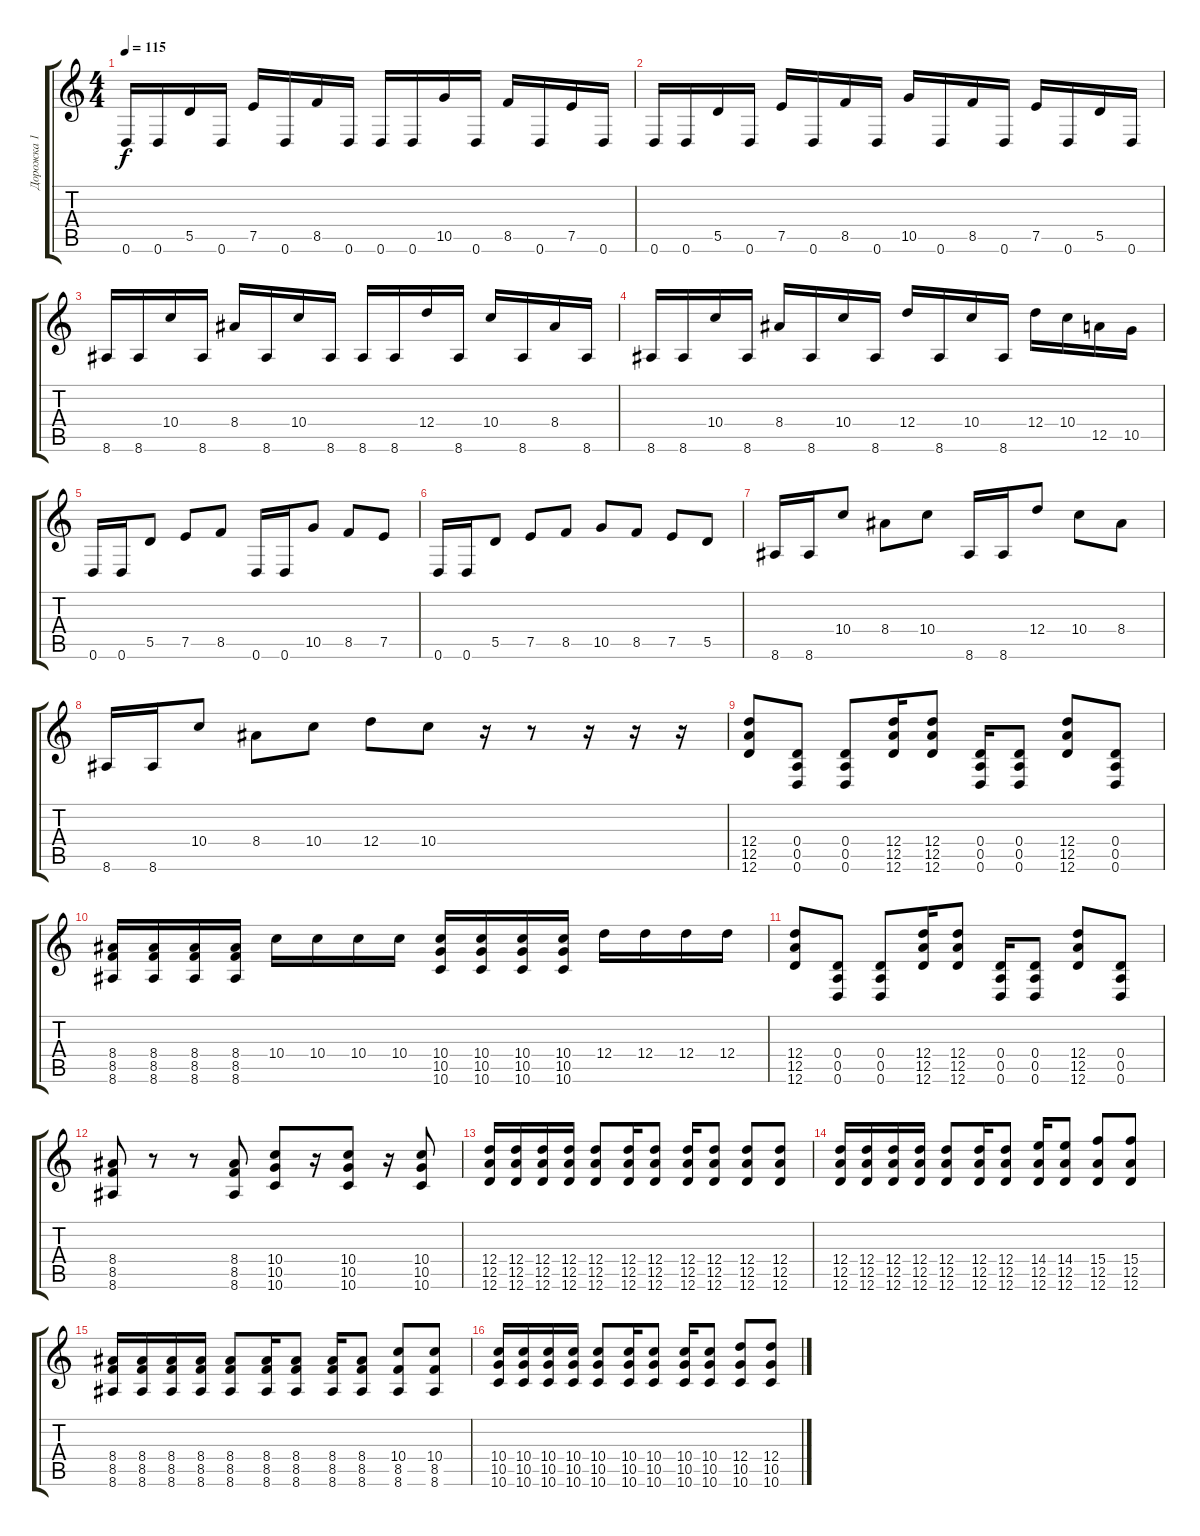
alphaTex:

\track ("Дорожка 1" "Дорожка 1") {instrument distortionguitar}
\staff {score tabs}
\tuning (E4 B3 G3 D3 A2 D2) {hide}
\ts (4 4)
\tempo 115
\clef g2
\ks c
0.6.16{dy f} 0.6.16 5.5.16 0.6.16 7.5.16 0.6.16 8.5.16 0.6.16 0.6.16 0.6.16 10.5.16 0.6.16 8.5.16 0.6.16 7.5.16 0.6.16 |
0.6.16 0.6.16 5.5.16 0.6.16 7.5.16 0.6.16 8.5.16 0.6.16 10.5.16 0.6.16 8.5.16 0.6.16 7.5.16 0.6.16 5.5.16 0.6.16 |
8.6.16 8.6.16 10.4.16 8.6.16 8.4.16 8.6.16 10.4.16 8.6.16 8.6.16 8.6.16 12.4.16 8.6.16 10.4.16 8.6.16 8.4.16 8.6.16 |
8.6.16 8.6.16 10.4.16 8.6.16 8.4.16 8.6.16 10.4.16 8.6.16 12.4.16 8.6.16 10.4.16 8.6.16 12.4.16 10.4.16 12.5.16 10.5.16 |
0.6.16 0.6.16 5.5.8 7.5.8 8.5.8 0.6.16 0.6.16 10.5.8 8.5.8 7.5.8 |
0.6.16 0.6.16 5.5.8 7.5.8 8.5.8 10.5.8 8.5.8 7.5.8 5.5.8 |
8.6.16 8.6.16 10.4.8 8.4.8 10.4.8 8.6.16 8.6.16 12.4.8 10.4.8 8.4.8 |
8.6.16 8.6.16 10.4.8 8.4.8 10.4.8 12.4.8 10.4.8 r.16 r.8 r.16 r.16 r.16 |
(12.4 12.5 12.6).8 (0.4 0.5 0.6).8 (0.4 0.5 0.6).8 (12.4 12.5 12.6).16 (12.4 12.5 12.6).8 (0.4 0.5 0.6).16 (0.4 0.5 0.6).8 (12.4 12.5 12.6).8 (0.4 0.5 0.6).8 |
(8.4 8.5 8.6).16 (8.4 8.5 8.6).16 (8.4 8.5 8.6).16 (8.4 8.5 8.6).16 10.4.16 10.4.16 10.4.16 10.4.16 (10.4 10.5 10.6).16 (10.4 10.5 10.6).16 (10.4 10.5 10.6).16 (10.4 10.5 10.6).16 12.4.16 12.4.16 12.4.16 12.4.16 |
(12.4 12.5 12.6).8 (0.4 0.5 0.6).8 (0.4 0.5 0.6).8 (12.4 12.5 12.6).16 (12.4 12.5 12.6).8 (0.4 0.5 0.6).16 (0.4 0.5 0.6).8 (12.4 12.5 12.6).8 (0.4 0.5 0.6).8 |
(8.4 8.5 8.6).8 r.8 r.8 (8.4 8.5 8.6).8 (10.4 10.5 10.6).8 r.16 (10.4 10.5 10.6).8 r.16 (10.4 10.5 10.6).8 |
(12.4 12.5 12.6).16 (12.4 12.5 12.6).16 (12.4 12.5 12.6).16 (12.4 12.5 12.6).16 (12.4 12.5 12.6).8 (12.4 12.5 12.6).16 (12.4 12.5 12.6).8 (12.4 12.5 12.6).16 (12.4 12.5 12.6).8 (12.4 12.5 12.6).8 (12.4 12.5 12.6).8 |
(12.4 12.5 12.6).16 (12.4 12.5 12.6).16 (12.4 12.5 12.6).16 (12.4 12.5 12.6).16 (12.4 12.5 12.6).8 (12.4 12.5 12.6).16 (12.4 12.5 12.6).8 (14.4 12.5 12.6).16 (14.4 12.5 12.6).8 (15.4 12.5 12.6).8 (15.4 12.5 12.6).8 |
(8.4 8.5 8.6).16 (8.4 8.5 8.6).16 (8.4 8.5 8.6).16 (8.4 8.5 8.6).16 (8.4 8.5 8.6).8 (8.4 8.5 8.6).16 (8.4 8.5 8.6).8 (8.4 8.5 8.6).16 (8.4 8.5 8.6).8 (10.4 8.5 8.6).8 (10.4 8.5 8.6).8 |
(10.4 10.5 10.6).16 (10.4 10.5 10.6).16 (10.4 10.5 10.6).16 (10.4 10.5 10.6).16 (10.4 10.5 10.6).8 (10.4 10.5 10.6).16 (10.4 10.5 10.6).8 (10.4 10.5 10.6).16 (10.4 10.5 10.6).8 (12.4 10.5 10.6).8 (12.4 10.5 10.6).8
